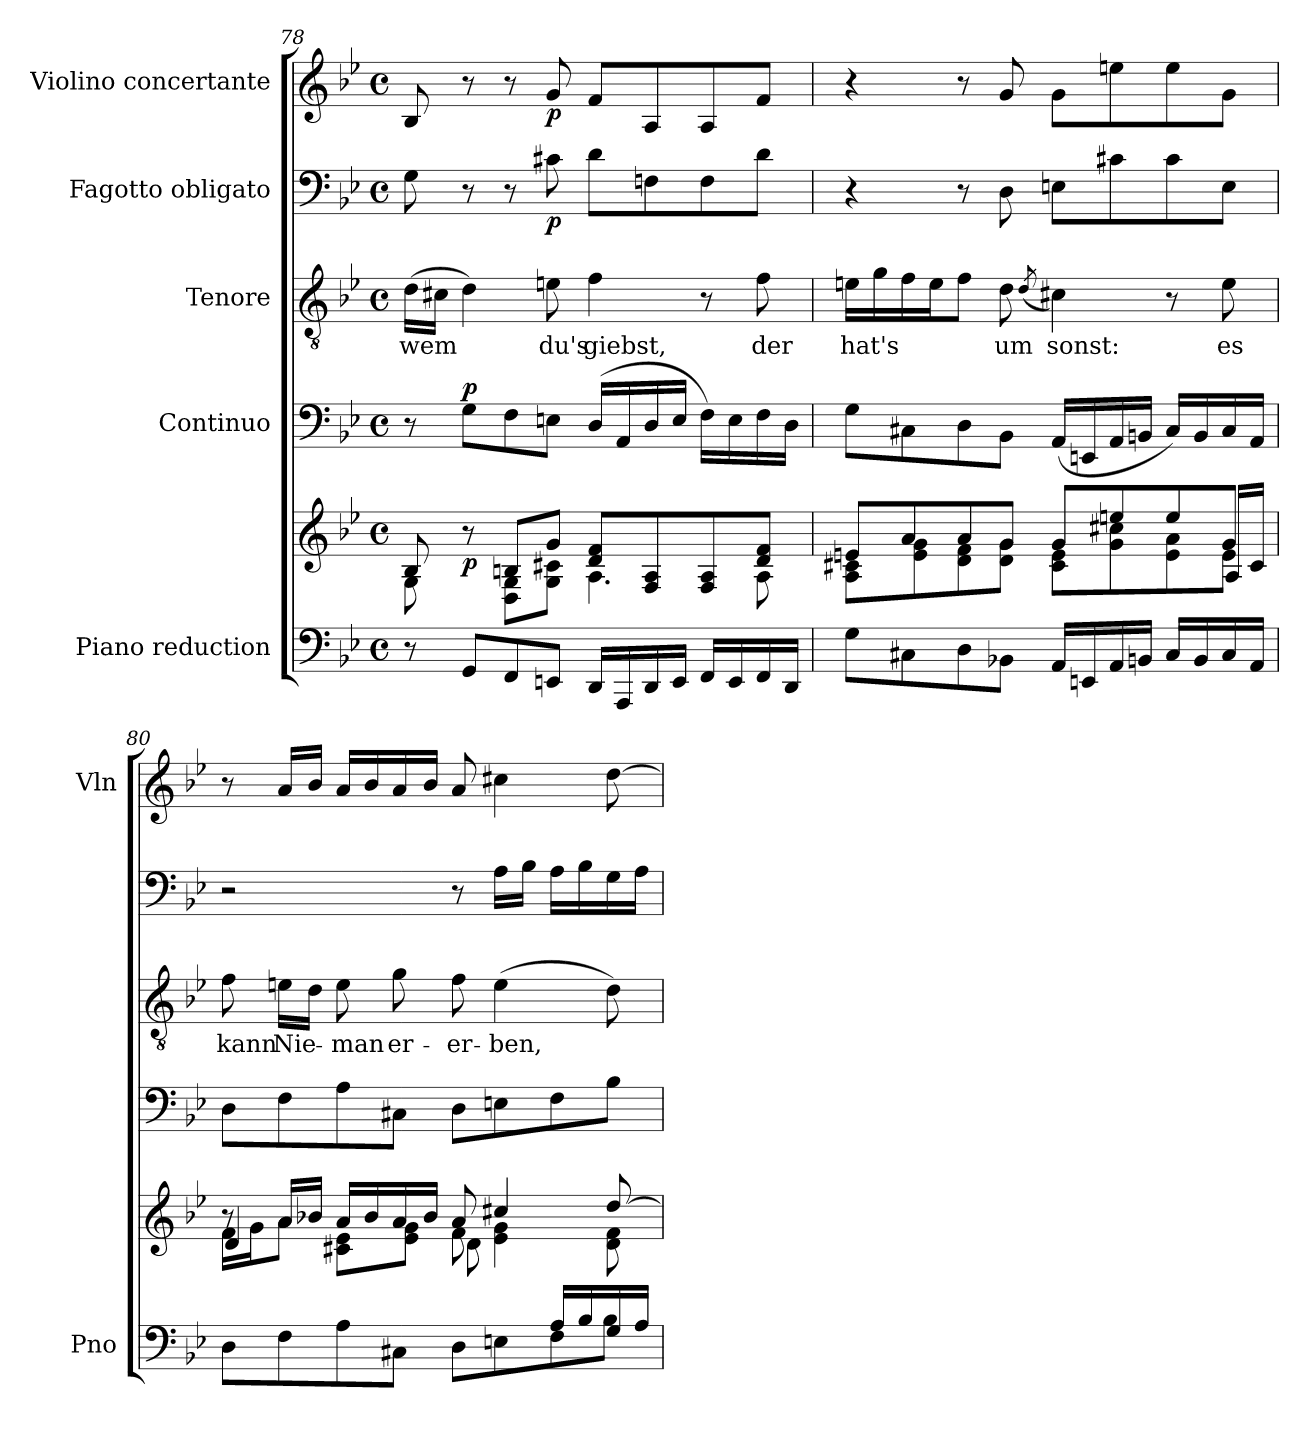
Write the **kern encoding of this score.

**kern	**kern	**dynam	**kern	**dynam	**kern	**text	**kern	**dynam	**kern	**dynam
*part5	*part5	*part5	*part4	*part4	*part3	*part3	*part2	*part2	*part1	*part1
*staff6	*staff5	*staff5/6	*staff4	*staff4	*staff3	*staff3	*staff2	*staff2	*staff1	*staff1
*I"Piano reduction	*	*	*I"Continuo	*	*I"Tenore	*	*I"Fagotto obligato	*	*I"Violino concertante	*
*I'Pno	*	*	*	*	*	*	*	*	*I'Vln	*
*clefF4	*clefG2	*	*clefF4	*	*clefGv2	*	*clefF4	*	*clefG2	*
*k[b-e-]	*k[b-e-]	*	*k[b-e-]	*	*k[b-e-]	*	*k[b-e-]	*	*k[b-e-]	*
*M4/4	*M4/4	*	*M4/4	*	*M4/4	*	*M4/4	*	*M4/4	*
*met(c)	*met(c)	*	*met(c)	*	*met(c)	*	*met(c)	*	*met(c)	*
=78	=78	=78	=78	=78	=78	=78	=78	=78	=78	=78
*	*^	*	*	*	*	*	*	*	*	*
!	!	!	!	!	!	!	!LO:LY:b	!	!	!	!
8r	8B-/	8G\	.	8r	.	(>16d\LL	wem	8G\	.	8B-/	.
.	.	.	.	.	.	16c#X\JJ	.	.	.	.	.
!	!	!	!LO:DY:b	!	!LO:DY:a	!	!	!	!	!	!
8GG/L	8r	8ryy	p	8G\L	p	4d\)	.	8r	.	8r	.
8FF/	8Bn/L	8D\ 8G\L	.	8F\	.	.	.	8r	.	8r	.
!	!	!	!	!	!	!	!LO:LY:b	!	!LO:DY:b	!	!LO:DY:b
8EEn/J	8g/J	8G\ 8c#X\J	.	8En\J	.	8en\	du's	8c#X\	p	8g/	p
!	!	!	!	!	!	!	!LO:LY:b	!	!	!	!
16DD/LL	8d/ 8f/L	4.A\	.	(>16D/LL	.	4f\	giebst,	8d\L	.	8f/L	.
16AAA/	.	.	.	16AA/	.	.	.	.	.	.	.
16DD/	8F/ 8A/	.	.	16D/	.	.	.	8Fn\	.	8A/	.
16EE/JJ	.	.	.	16E/JJ	.	.	.	.	.	.	.
16FF/LL	8F/ 8A/	.	.	16F\LL)	.	8r	.	8F\	.	8A/	.
16EE/	.	.	.	16E\	.	.	.	.	.	.	.
!	!	!	!	!	!	!	!LO:LY:b	!	!	!	!
16FF/	8d/ 8f/J	8A\	.	16F\	.	8f\	der	8d\J	.	8f/J	.
16DD/JJ	.	.	.	16D\JJ	.	.	.	.	.	.	.
!!LO:PB:g=z
=79	=79	=79	=79	=79	=79	=79	=79	=79	=79	=79	=79
*	*	*^	*	*	*	*	*	*	*	*	*
!	!	!	!	!	!	!	!	!LO:LY:b	!	!	!	!
8G\L	8en/L	8A\ 8c#X\L	2ryy	.	8G\L	.	16en\LL	hat's	4r	.	4r	.
.	.	.	.	.	.	.	16g\	.	.	.	.	.
8C#X\	8a/	8e\ 8g\	.	.	8C#X\	.	16f\	.	.	.	.	.
.	.	.	.	.	.	.	16e\J	.	.	.	.	.
8D\	8a/	8d\ 8f\	.	.	8D\	.	8f\J	.	8r	.	8r	.
!	!	!	!	!	!	!	!	!LO:LY:b	!	!	!	!
8BB-X\J	8g/J	8d\ 8g\J	.	.	8BB-\J	.	8d\	um	8D\	.	8g/	.
.	.	.	.	.	.	.	(<8qd/	.	.	.	.	.
!	!	!	!	!	!	!	!	!LO:LY:b	!	!	!	!
16AA/LL	8g/L	8c#\ 8e\L	4ryy	.	(<16AA/LL	.	4c#X\)	sonst:	8En\L	.	8g\L	.
16EEn/	.	.	.	.	16EEn/	.	.	.	.	.	.	.
16AA/	8een/	8g\ 8cc#X\	.	.	16AA/	.	.	.	8c#X\	.	8een\	.
16BBn/JJ	.	.	.	.	16BBn/JJ	.	.	.	.	.	.	.
16C#/LL	8ee/	8e\ 8a\	8ryy	.	16C#/LL)	.	8r	.	8c#\	.	8ee\	.
16BB/	.	.	.	.	16BB/	.	.	.	.	.	.	.
!	!	!	!	!	!	!	!	!LO:LY:b	!	!	!	!
16C#/	8g/J	8e\J	16A/LL	.	16C#/	.	8e\	es	8E\J	.	8g\J	.
16AA/JJ	.	.	16c#/JJ	.	16AA/JJ	.	.	.	.	.	.	.
=80	=80	=80	=80	=80	=80	=80	=80	=80	=80	=80	=80	=80
*^	*	*	*	*	*	*	*	*	*	*	*	*
!	!	!	!	!	!	!	!	!	!LO:LY:b	!	!	!	!
4ryy	8D\L	8r	16f\LL	4d/	.	8D\L	.	8f\	kann	2r	.	8r	.
.	.	.	16g\J	.	.	.	.	.	.	.	.	.	.
!	!	!	!	!	!	!	!	!	!LO:LY:b	!	!	!	!
.	8F\	16a/LL	8a\J	.	.	8F\	.	16en\LL	Nie-	.	.	16a/LL	.
.	.	16b-X/JJ	.	.	.	.	.	16d\JJ	.	.	.	16b-/JJ	.
!	!	!	!	!	!	!	!	!	!LO:LY:b	!	!	!	!
4ryy	8A\	16a/LL	8c#X\ 8e-\L	4ryy	.	8A\	.	8e\	-man	.	.	16a/LL	.
.	.	16b-/	.	.	.	.	.	.	.	.	.	16b-/	.
!	!	!	!	!	!	!	!	!	!LO:LY:b	!	!	!	!
.	8C#X\J	16a/	8e-\ 8g\J	.	.	8C#X\J	.	8g\	er-	.	.	16a/	.
.	.	16b-/JJ	.	.	.	.	.	.	.	.	.	16b-/JJ	.
!	!	!	!	!	!	!	!	!	!LO:LY:b	!	!	!	!
8ryy	8D\L	8a/	8f\	8d\L	.	8D\L	.	8f\	-er-	8r	.	8a/	.
!	!	!	!	!	!	!	!	!	!LO:LY:b	!	!	!	!
16A/L	8En\	4cc#X/	4e-\ 4g\	4.ryy	.	8En\	.	(>4e\	-ben,	16A\LL	.	4cc#X\	.
16B-/JJ	.	.	.	.	.	.	.	.	.	16B-\JJ	.	.	.
16A/LL	8F\	.	.	.	.	8F\	.	.	.	16A\LL	.	.	.
16B-/	.	.	.	.	.	.	.	.	.	16B-\	.	.	.
16G/	8B-\J	[8dd/	8d\ 8f\	.	.	8B-\J	.	8d\)	.	16G\	.	[8dd\	.
16A/JJ	.	.	.	.	.	.	.	.	.	16A\JJ	.	.	.
*v	*v	*	*	*	*	*	*	*	*	*	*	*	*
*	*v	*v	*v	*	*	*	*	*	*	*	*	*
=	=	=	=	=	=	=	=	=	=	=
*-	*-	*-	*-	*-	*-	*-	*-	*-	*-	*-
